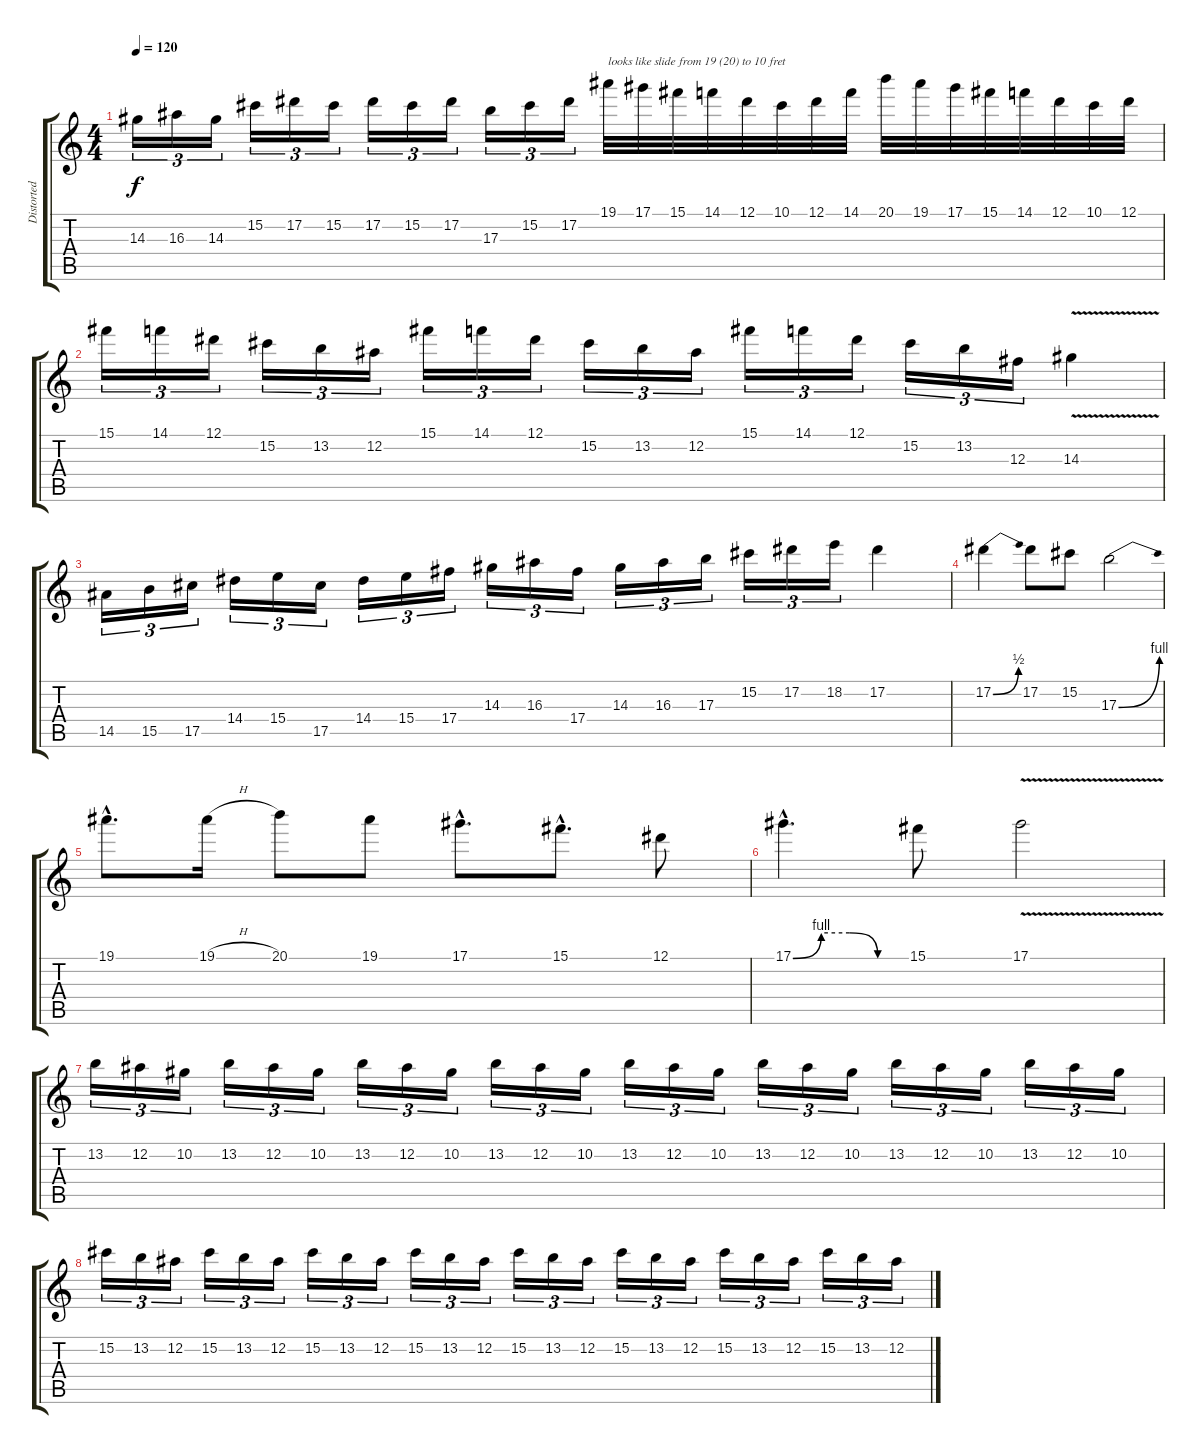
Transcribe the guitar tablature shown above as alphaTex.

\track ("Distorted Guitar" "Distorted ") {instrument distortionguitar}
\staff {score tabs}
\tuning (Eb4 Bb3 Gb3 Db3 Ab2 Eb2) {hide}
\ts (4 4)
\tempo 120
\clef g2
\ks c
14.3.16{tu (3 2) dy f} 16.3.16{tu (3 2)} 14.3.16{tu (3 2)} 15.2.16{tu (3 2)} 17.2.16{tu (3 2)} 15.2.16{tu (3 2)} 17.2.16{tu (3 2)} 15.2.16{tu (3 2)} 17.2.16{tu (3 2)} 17.3.16{tu (3 2)} 15.2.16{tu (3 2)} 17.2.16{tu (3 2)} 19.1.32{txt "looks like slide from 19 (20) to 10 fret"} 17.1.32 15.1.32 14.1.32 12.1.32 10.1.32 12.1.32 14.1.32 20.1.32 19.1.32 17.1.32 15.1.32 14.1.32 12.1.32 10.1.32 12.1.32 |
15.1.16{tu (3 2)} 14.1.16{tu (3 2)} 12.1.16{tu (3 2)} 15.2.16{tu (3 2)} 13.2.16{tu (3 2)} 12.2.16{tu (3 2)} 15.1.16{tu (3 2)} 14.1.16{tu (3 2)} 12.1.16{tu (3 2)} 15.2.16{tu (3 2)} 13.2.16{tu (3 2)} 12.2.16{tu (3 2)} 15.1.16{tu (3 2)} 14.1.16{tu (3 2)} 12.1.16{tu (3 2)} 15.2.16{tu (3 2)} 13.2.16{tu (3 2)} 12.3.16{tu (3 2)} 14.3{v}.4 |
14.5.16{tu (3 2)} 15.5.16{tu (3 2)} 17.5.16{tu (3 2)} 14.4.16{tu (3 2)} 15.4.16{tu (3 2)} 17.5.16{tu (3 2)} 14.4.16{tu (3 2)} 15.4.16{tu (3 2)} 17.4.16{tu (3 2)} 14.3.16{tu (3 2)} 16.3.16{tu (3 2)} 17.4.16{tu (3 2)} 14.3.16{tu (3 2)} 16.3.16{tu (3 2)} 17.3.16{tu (3 2)} 15.2.16{tu (3 2)} 17.2.16{tu (3 2)} 18.2.16{tu (3 2)} 17.2.4 |
17.2{be (bend 0 0 60 2)}.4 17.2.8 15.2.8 17.3{be (bend 0 0 60 4)}.2 |
19.1{hac}.8{d} 19.1{h}.16 20.1.8 19.1.8 17.1{hac}.8{d} 15.1{hac}.8{d} 12.1.8 |
17.1{be (custom 0 0 15 4 30 4 45 0 60 0) hac}.4{d} 15.1.8 17.1{v}.2 |
13.2.16{tu (3 2)} 12.2.16{tu (3 2)} 10.2.16{tu (3 2)} 13.2.16{tu (3 2)} 12.2.16{tu (3 2)} 10.2.16{tu (3 2)} 13.2.16{tu (3 2)} 12.2.16{tu (3 2)} 10.2.16{tu (3 2)} 13.2.16{tu (3 2)} 12.2.16{tu (3 2)} 10.2.16{tu (3 2)} 13.2.16{tu (3 2)} 12.2.16{tu (3 2)} 10.2.16{tu (3 2)} 13.2.16{tu (3 2)} 12.2.16{tu (3 2)} 10.2.16{tu (3 2)} 13.2.16{tu (3 2)} 12.2.16{tu (3 2)} 10.2.16{tu (3 2)} 13.2.16{tu (3 2)} 12.2.16{tu (3 2)} 10.2.16{tu (3 2)} |
15.2.16{tu (3 2)} 13.2.16{tu (3 2)} 12.2.16{tu (3 2)} 15.2.16{tu (3 2)} 13.2.16{tu (3 2)} 12.2.16{tu (3 2)} 15.2.16{tu (3 2)} 13.2.16{tu (3 2)} 12.2.16{tu (3 2)} 15.2.16{tu (3 2)} 13.2.16{tu (3 2)} 12.2.16{tu (3 2)} 15.2.16{tu (3 2)} 13.2.16{tu (3 2)} 12.2.16{tu (3 2)} 15.2.16{tu (3 2)} 13.2.16{tu (3 2)} 12.2.16{tu (3 2)} 15.2.16{tu (3 2)} 13.2.16{tu (3 2)} 12.2.16{tu (3 2)} 15.2.16{tu (3 2)} 13.2.16{tu (3 2)} 12.2.16{tu (3 2)}
